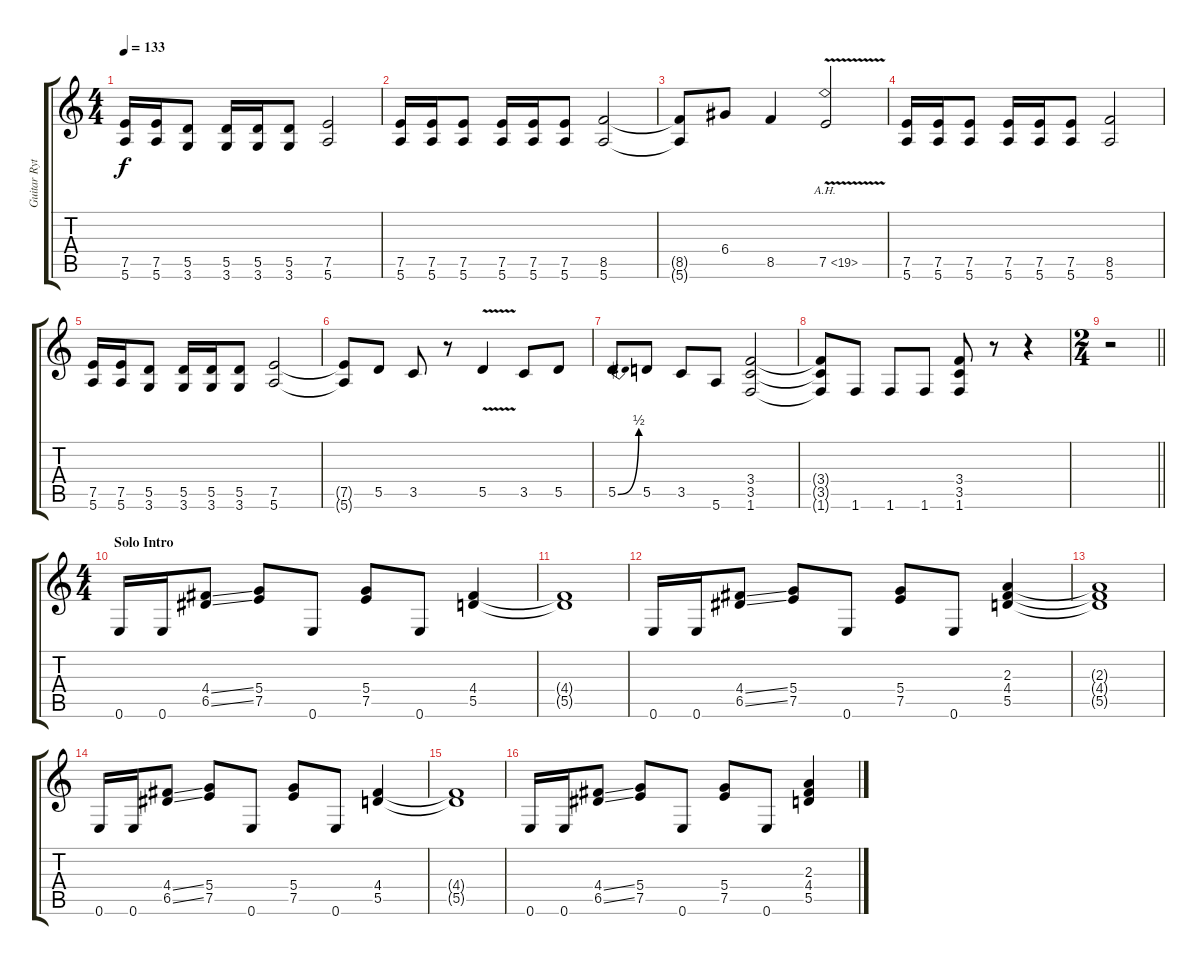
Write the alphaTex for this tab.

\track ("Guitar Rythm 2" "Guitar Ryt") {instrument overdrivenguitar}
\staff {score tabs}
\tuning (E4 B3 G3 D3 A2 E2) {hide}
\ts (4 4)
\tempo 133
\clef g2
\ks c
(7.5 5.6).16{dy f} (7.5 5.6).16 (5.5 3.6).8 (5.5 3.6).16 (5.5 3.6).16 (5.5 3.6).8 (7.5 5.6).2 |
(7.5 5.6).16 (7.5 5.6).16 (7.5 5.6).8 (7.5 5.6).16 (7.5 5.6).16 (7.5 5.6).8 (8.5 5.6).2 |
(8.5{t} 5.6{t}).8 6.4.8 8.5.4 7.5{ah 12 v}.2 |
(7.5 5.6).16 (7.5 5.6).16 (7.5 5.6).8 (7.5 5.6).16 (7.5 5.6).16 (7.5 5.6).8 (8.5 5.6).2 |
(7.5 5.6).16 (7.5 5.6).16 (5.5 3.6).8 (5.5 3.6).16 (5.5 3.6).16 (5.5 3.6).8 (7.5 5.6).2 |
(7.5{t} 5.6{t}).8 5.5.8 3.5.8 r.8 5.5{v}.4 3.5.8 5.5.8 |
5.5{be (bend 0 0 60 2)}.8 5.5.8 3.5.8 5.6.8 (3.4 3.5 1.6).2 |
(3.4{t} 3.5{t} 1.6{t}).8 1.6.8 1.6.8 1.6.8 (3.4 3.5 1.6).8 r.8 r.4 |
\ts (2 4)
\barLineRight lightlight
r.2 |
\ts (4 4)
\section ("" "Solo Intro")
0.6.16{volume 14} 0.6.16 (4.4{ss} 6.5{ss}).8 (5.4 7.5).8 0.6.8 (5.4 7.5).8 0.6.8 (4.4 5.5).4 |
(4.4{t} 5.5{t}).1 |
0.6.16 0.6.16 (4.4{ss} 6.5{ss}).8 (5.4 7.5).8 0.6.8 (5.4 7.5).8 0.6.8 (2.3 4.4 5.5).4 |
(2.3{t} 4.4{t} 5.5{t}).1 |
0.6.16 0.6.16 (4.4{ss} 6.5{ss}).8 (5.4 7.5).8 0.6.8 (5.4 7.5).8 0.6.8 (4.4 5.5).4 |
(4.4{t} 5.5{t}).1 |
0.6.16 0.6.16 (4.4{ss} 6.5{ss}).8 (5.4 7.5).8 0.6.8 (5.4 7.5).8 0.6.8 (2.3 4.4 5.5).4
